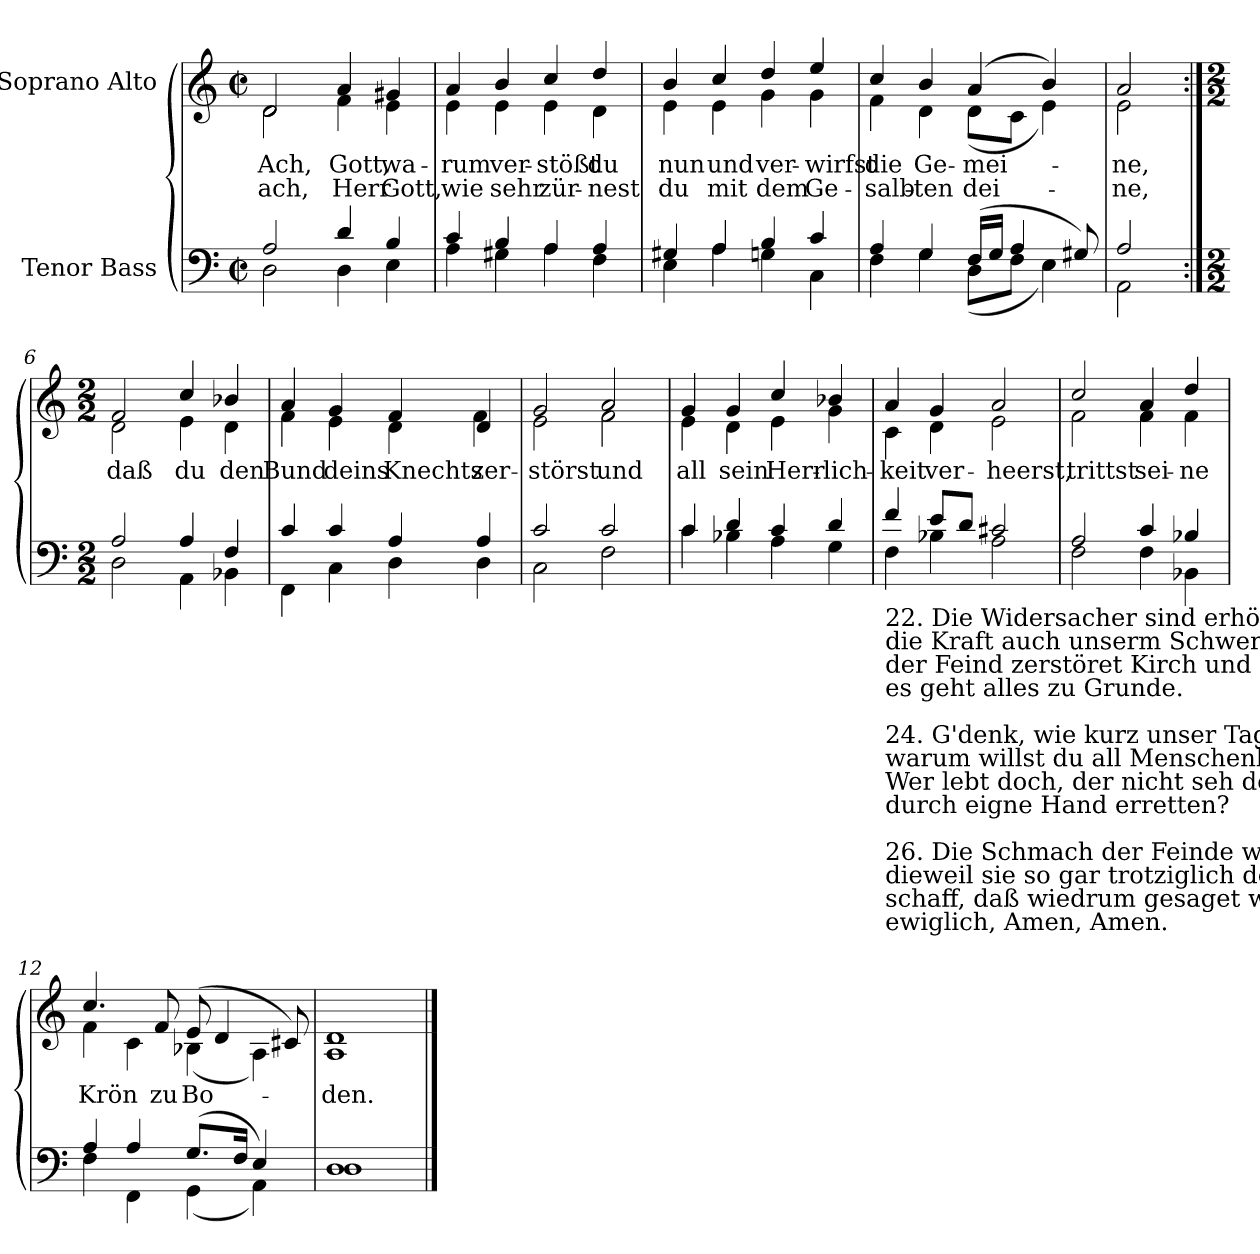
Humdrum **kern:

**kern	**kern	**text	**text
*part2	*part1	*part1	*part1
*staff2	*staff1	*staff1	*staff1
*I"Tenor Bass	*I"Soprano Alto	*	*
*clefF4	*clefG2	*	*
*k[]	*k[]	*	*
*C:	*C:	*	*
*M2/2	*M2/2	*	*
*met(c|)	*met(c|)	*	*
=1	=1	=1	=1
*^	*	*	*
!	!	!LO:TX:a:cj:t=Cornelius Becker\n(1561-1604)	!	!
!	!	!LO:TX:a:cj:t=Psalm 89 part 2, SWV 187	!	!
!	!	!LO:TX:a:cj:t=Heinrich Schütz\n(1585-1672)	!	!
!	!	!	!LO:LY:b	!LO:LY:b
*	*	*^	*	*
2A/	2D\	2d/	2d\	Ach,	ach,
!	!	!	!	!LO:LY:b	!LO:LY:b
4d/	4D\	4a/	4f\	Gott,	Herr
!	!	!	!	!LO:LY:b	!LO:LY:b
4B/	4E\	4g#X/	4e\	wa-	-Gott,
=2	=2	=2	=2	=2	=2
!	!	!	!	!LO:LY:b	!LO:LY:b
4c/	4A\	4a/	4e\	rum	wie
!	!	!	!	!LO:LY:b	!LO:LY:b
4B/	4G#X\	4b/	4e\	ver-	-sehr
!	!	!	!	!LO:LY:b	!LO:LY:b
4A/	4A\	4cc/	4e\	stößt	zür-
!	!	!	!	!LO:LY:b	!LO:LY:b
4A/	4F\	4dd/	4d\	-du	nest
=3	=3	=3	=3	=3	=3
!	!	!	!	!LO:LY:b	!LO:LY:b
4G#X/	4E\	4b/	4e\	nun	du
!	!	!	!	!LO:LY:b	!LO:LY:b
4A/	4A\	4cc/	4e\	und	mit
!	!	!	!	!LO:LY:b	!LO:LY:b
4B/	4G\	4dd/	4g\	ver-	-dem
!	!	!	!	!LO:LY:b	!LO:LY:b
4c/	4C\	4ee/	4g\	wirfst	Ge-
=4	=4	=4	=4	=4	=4
!	!	!	!	!LO:LY:b	!LO:LY:b
4A/	4F\	4cc/	4f\	-die	salb-
!	!	!	!	!LO:LY:b	!LO:LY:b
4G/	4G\	4b/	4d\	-Ge-	-ten
!	!	!	!	!LO:LY:b	!LO:LY:b
(>16F/LL	(<8D\L	(>4a/	(<8d\L	mei-	dei-
16G/JJ	.	.	.	.	.
4A/	8F\J	.	8c\J	.	.
.	4E\)	4b/)	4e\)	.	.
8G#X/)	.	.	.	.	.
=5	=5	=5	=5	=5	=5
!	!	!	!	!LO:LY:b	!LO:LY:b
2A/	2AA\	2a/	2e\	ne,	ne,
!!LO:LB:g=z	!!
=6:|!	=6:|!	=6:|!	=6:|!	=6:|!	=6:|!
*M2/2	*	*M2/2	*	*	*
!	!	!	!	!LO:LY:b	!
2A/	2D\	2f/	2d\	daß	.
!	!	!	!	!LO:LY:b	!
4A/	4AA\	4cc/	4e\	du	.
!	!	!	!	!LO:LY:b	!
4F/	4BB-X\	4b-X/	4d\	den	.
=7	=7	=7	=7	=7	=7
!	!	!	!	!LO:LY:b	!
4c/	4FF\	4a/	4f\	Bund	.
!	!	!	!	!LO:LY:b	!
4c/	4C\	4g/	4e\	deins	.
!	!	!	!	!LO:LY:b	!
4A/	4D\	4f/	4d\	Knechts	.
!	!	!	!	!LO:LY:b	!
4A/	4D\	4d/	4f\	zer-	.
=8	=8	=8	=8	=8	=8
!	!	!	!	!LO:LY:b	!
2c/	2C\	2g/	2e\	-störst	.
!	!	!	!	!LO:LY:b	!
2c/	2F\	2a/	2f\	und	.
=9	=9	=9	=9	=9	=9
!	!	!	!	!LO:LY:b	!
4c/	4c\	4g/	4e\	all	.
!	!	!	!	!LO:LY:b	!
4d/	4B-X\	4g/	4d\	sein	.
!	!	!	!	!LO:LY:b	!
4c/	4A\	4cc/	4e\	Herr-	.
!	!	!	!	!LO:LY:b	!
4d/	4G\	4b-X/	4g\	-lich-	.
!!LO:LB:g=z	!!
=10	=10	=10	=10	=10	=10
!LO:TX:b:t=22. Die Widersacher sind erhöht, den Feinden machst du Freude,\ndie Kraft auch unserm Schwert entgeht, kein Glück ist mehr im Streite,\nder Feind zerstöret Kirch und Schul, du stößt zu Boden Davids Stuhl,\nes geht alles zu Grunde.\n\n24. G'denk, wie kurz unser Tage sind, der Tod nimmt sie bald abe,\nwarum willst du all Menschenkind umsonst geschaffen haben?\nWer lebt doch, der nicht seh den Tod, wer kann sein Seel aus Höllen Not \ndurch eigne Hand erretten?\n\n26. Die Schmach der Feinde will ja dich, Gott, selbst auch mit angehen,\ndieweil sie so gar trotziglich deinen Gesalbten schmähen,\nschaff, daß wiedrum gesaget wird&colon; Gelobet sei Gott, unser Herr,\newiglich, Amen, Amen.	!	!	!	!	!
!	!	!	!	!LO:LY:b	!
4f/	4F\	4a/	4c\	-keit	.
!	!	!	!	!LO:LY:b	!
8e/L	4B-X\	4g/	4d\	ver-	.
8d/J	.	.	.	.	.
!	!	!	!	!LO:LY:b	!
2c#X/	2A\	2a/	2e\	-heerst,	.
=11	=11	=11	=11	=11	=11
!	!	!	!	!LO:LY:b	!
2A/	2F\	2cc/	2f\	trittst	.
!	!	!	!	!LO:LY:b	!
4c/	4F\	4a/	4f\	sei-	.
!	!	!	!	!LO:LY:b	!
4B-X/	4BB-X\	4dd/	4f\	-ne	.
=12	=12	=12	=12	=12	=12
!	!	!	!	!LO:LY:b	!
4A/	4F\	4.cc/	4f\	Krön	.
4A/	4FF\	.	4c\	.	.
!	!	!	!	!LO:LY:b	!
.	.	8f/	.	zu	.
!	!	!	!	!LO:LY:b	!
(>8.G/L	(<4GG\	(>8e/	(<4B-X\	Bo-	.
.	.	4d/	.	.	.
16F/J	.	.	.	.	.
4E/)	4AA\)	.	4A\)	.	.
.	.	8c#X/)	.	.	.
=13	=13	=13	=13	=13	=13
!	!	!	!	!LO:LY:b	!
1D/	1D\	1d/	1A\	den.	.
*v	*v	*	*	*	*
*	*v	*v	*	*
==	==	==	==
*-	*-	*-	*-
